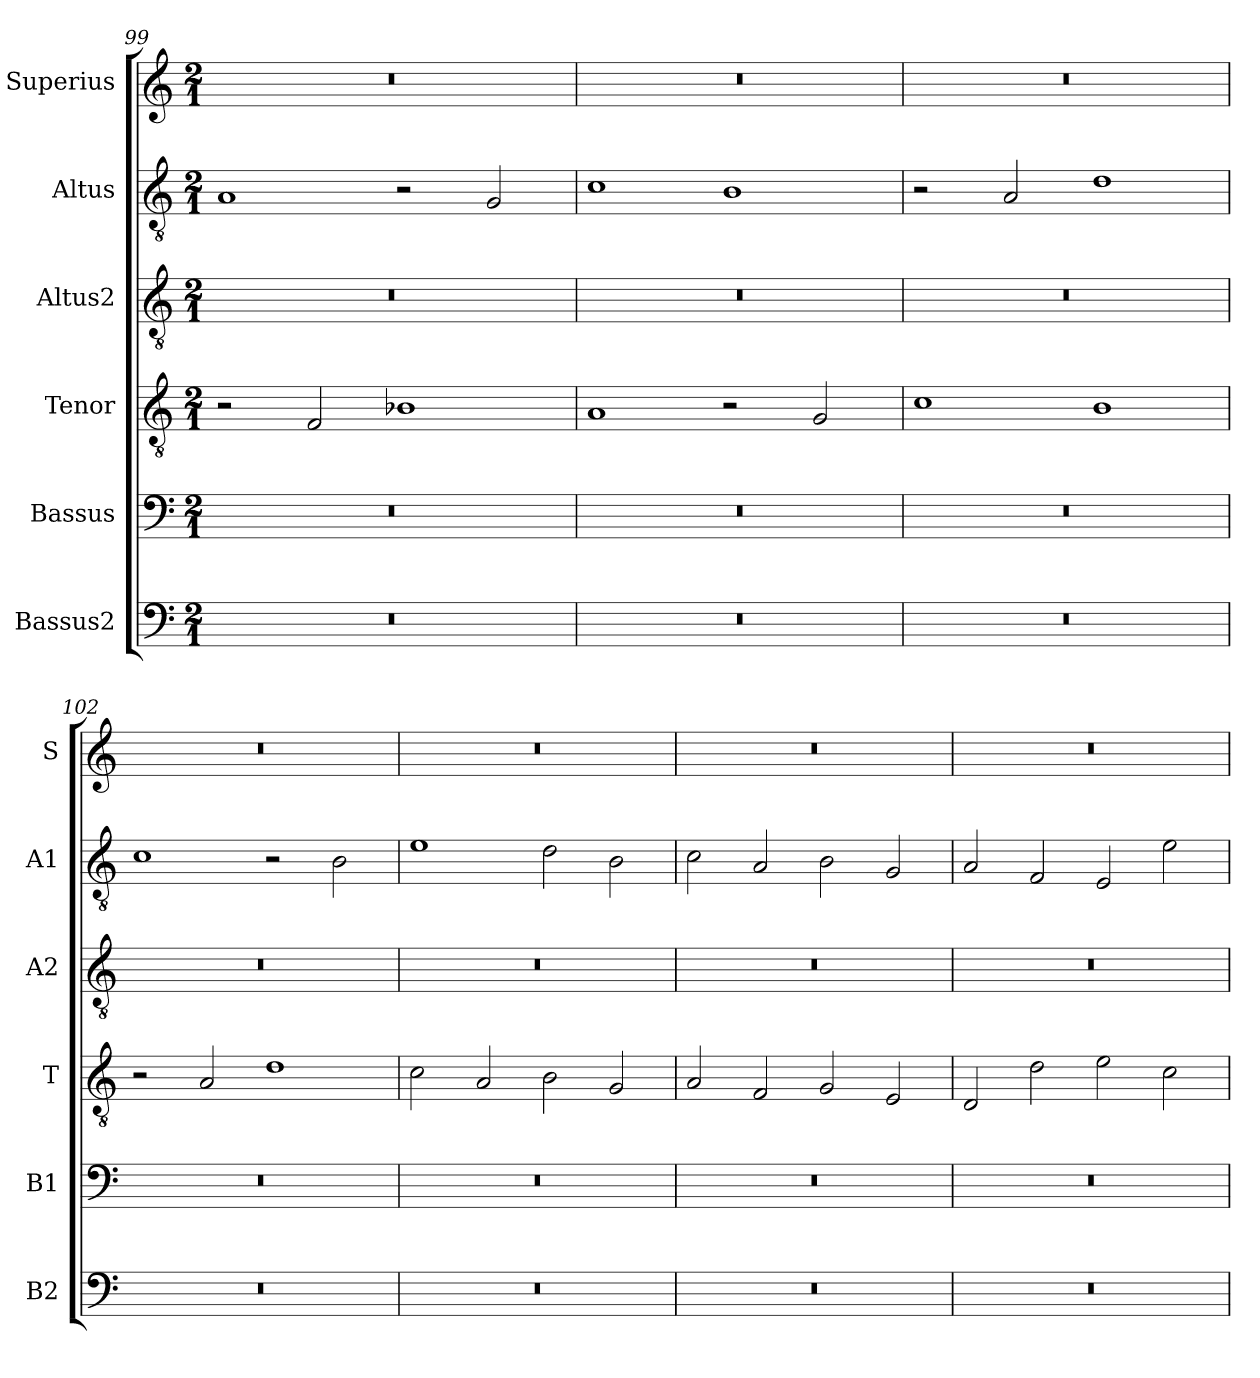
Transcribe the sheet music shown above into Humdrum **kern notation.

**kern	**kern	**kern	**kern	**kern	**kern
*part6	*part5	*part4	*part3	*part2	*part1
*staff6	*staff5	*staff4	*staff3	*staff2	*staff1
*I"Bassus2	*I"Bassus	*I"Tenor	*I"Altus2	*I"Altus	*I"Superius
*I'B2	*I'B1	*I'T	*I'A2	*I'A1	*I'S
*clefF4	*clefF4	*clefGv2	*clefGv2	*clefGv2	*clefG2
*k[]	*k[]	*k[]	*k[]	*k[]	*k[]
*M2/1	*M2/1	*M2/1	*M2/1	*M2/1	*M2/1
=99	=99	=99	=99	=99	=99
0r	0r	2r	0r	1A	0r
.	.	2F/	.	.	.
.	.	1B-X	.	2r	.
.	.	.	.	2G/	.
=100	=100	=100	=100	=100	=100
0r	0r	1A	0r	1c	0r
.	.	2r	.	1B	.
.	.	2G/	.	.	.
=101	=101	=101	=101	=101	=101
0r	0r	1c	0r	2r	0r
.	.	.	.	2A/	.
.	.	1B	.	1d	.
=102	=102	=102	=102	=102	=102
0r	0r	2r	0r	1c	0r
.	.	2A/	.	.	.
.	.	1d	.	2r	.
.	.	.	.	2B\	.
=103	=103	=103	=103	=103	=103
0r	0r	2c\	0r	1e	0r
.	.	2A/	.	.	.
.	.	2B\	.	2d\	.
.	.	2G/	.	2B\	.
=104	=104	=104	=104	=104	=104
0r	0r	2A/	0r	2c\	0r
.	.	2F/	.	2A/	.
.	.	2G/	.	2B\	.
.	.	2E/	.	2G/	.
=105	=105	=105	=105	=105	=105
0r	0r	2D/	0r	2A/	0r
.	.	2d\	.	2F/	.
.	.	2e\	.	2E/	.
.	.	2c\	.	2e\	.
=	=	=	=	=	=
*-	*-	*-	*-	*-	*-
